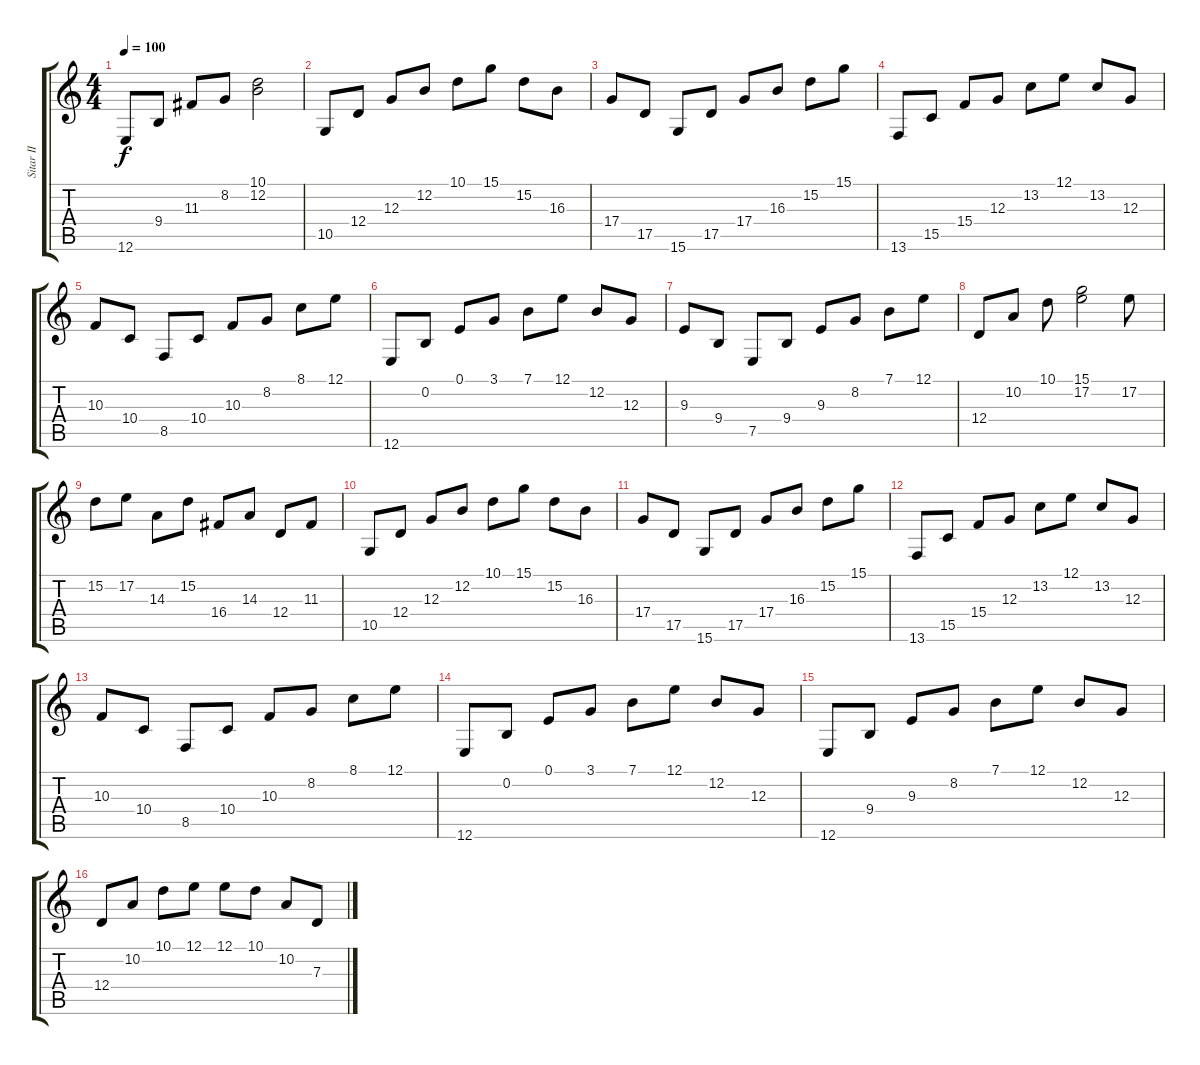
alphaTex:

\track ("Sitar II" "Sitar II") {instrument sitar}
\staff {score tabs}
\tuning (E4 B3 G3 D3 A2 E2) {hide}
\ts (4 4)
\tempo 100
\clef g2
\ks c
12.6.8{dy f} 9.4.8 11.3.8 8.2.8 (10.1 12.2).2 |
10.5.8 12.4.8 12.3.8 12.2.8 10.1.8 15.1.8 15.2.8 16.3.8 |
17.4.8 17.5.8 15.6.8 17.5.8 17.4.8 16.3.8 15.2.8 15.1.8 |
13.6.8 15.5.8 15.4.8 12.3.8 13.2.8 12.1.8 13.2.8 12.3.8 |
10.3.8 10.4.8 8.5.8 10.4.8 10.3.8 8.2.8 8.1.8 12.1.8 |
12.6.8 0.2.8 0.1.8 3.1.8 7.1.8 12.1.8 12.2.8 12.3.8 |
9.3.8 9.4.8 7.5.8 9.4.8 9.3.8 8.2.8 7.1.8 12.1.8 |
12.4.8 10.2.8 10.1.8 (15.1 17.2).2 17.2.8 |
15.2.8 17.2.8 14.3.8 15.2.8 16.4.8 14.3.8 12.4.8 11.3.8 |
10.5.8 12.4.8 12.3.8 12.2.8 10.1.8 15.1.8 15.2.8 16.3.8 |
17.4.8 17.5.8 15.6.8 17.5.8 17.4.8 16.3.8 15.2.8 15.1.8 |
13.6.8 15.5.8 15.4.8 12.3.8 13.2.8 12.1.8 13.2.8 12.3.8 |
10.3.8 10.4.8 8.5.8 10.4.8 10.3.8 8.2.8 8.1.8 12.1.8 |
12.6.8 0.2.8 0.1.8 3.1.8 7.1.8 12.1.8 12.2.8 12.3.8 |
12.6.8 9.4.8 9.3.8 8.2.8 7.1.8 12.1.8 12.2.8 12.3.8 |
12.4.8 10.2.8 10.1.8 12.1.8 12.1.8 10.1.8 10.2.8 7.3.8
